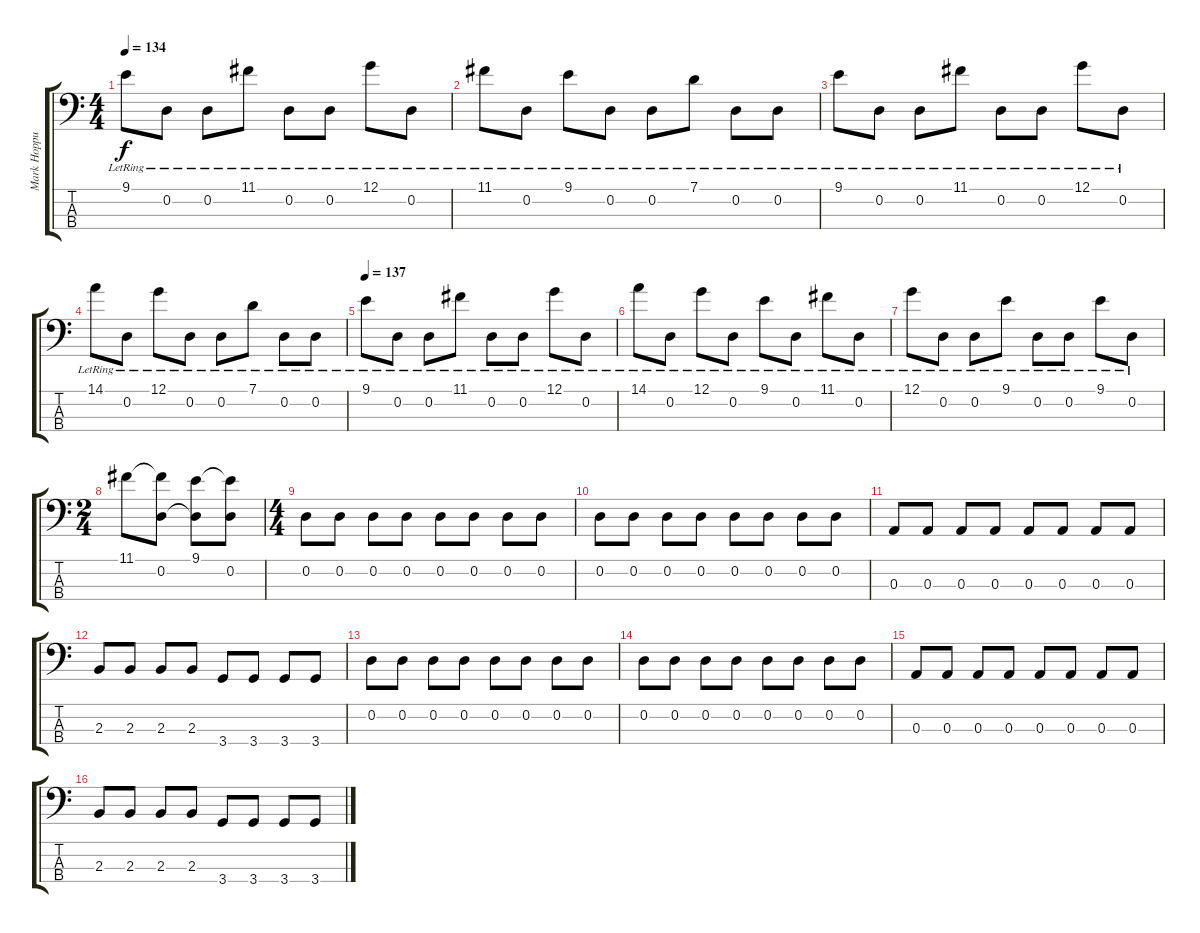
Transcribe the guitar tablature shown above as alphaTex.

\track ("Mark Hoppus" "Mark Hoppu") {instrument electricbasspick}
\staff {score tabs}
\tuning (G2 D2 A1 E1) {hide}
\ts (4 4)
\tempo 134
\clef f4
\ks c
9.1{lr}.8{dy f} 0.2{lr}.8 0.2{lr}.8 11.1{lr}.8 0.2{lr}.8 0.2{lr}.8 12.1{lr}.8 0.2{lr}.8 |
11.1{lr}.8 0.2{lr}.8 9.1{lr}.8 0.2{lr}.8 0.2{lr}.8 7.1{lr}.8 0.2{lr}.8 0.2{lr}.8 |
9.1{lr}.8 0.2{lr}.8 0.2{lr}.8 11.1{lr}.8 0.2{lr}.8 0.2{lr}.8 12.1{lr}.8 0.2{lr}.8 |
14.1{lr}.8 0.2{lr}.8 12.1{lr}.8 0.2{lr}.8 0.2{lr}.8 7.1{lr}.8 0.2{lr}.8 0.2{lr}.8 |
\tempo 137
9.1{lr}.8 0.2{lr}.8 0.2{lr}.8 11.1{lr}.8 0.2{lr}.8 0.2{lr}.8 12.1{lr}.8 0.2{lr}.8 |
14.1{lr}.8 0.2{lr}.8 12.1{lr}.8 0.2{lr}.8 9.1{lr}.8 0.2{lr}.8 11.1{lr}.8 0.2{lr}.8 |
12.1{lr}.8 0.2{lr}.8 0.2{lr}.8 9.1{lr}.8 0.2{lr}.8 0.2{lr}.8 9.1{lr}.8 0.2{lr}.8 |
\ts (2 4)
11.1.8 (11.1{t} 0.2).8 (9.1 0.2{t}).8 (9.1{t} 0.2).8 |
\ts (4 4)
0.2.8 0.2.8 0.2.8 0.2.8 0.2.8 0.2.8 0.2.8 0.2.8 |
0.2.8 0.2.8 0.2.8 0.2.8 0.2.8 0.2.8 0.2.8 0.2.8 |
0.3.8 0.3.8 0.3.8 0.3.8 0.3.8 0.3.8 0.3.8 0.3.8 |
2.3.8 2.3.8 2.3.8 2.3.8 3.4.8 3.4.8 3.4.8 3.4.8 |
0.2.8 0.2.8 0.2.8 0.2.8 0.2.8 0.2.8 0.2.8 0.2.8 |
0.2.8 0.2.8 0.2.8 0.2.8 0.2.8 0.2.8 0.2.8 0.2.8 |
0.3.8 0.3.8 0.3.8 0.3.8 0.3.8 0.3.8 0.3.8 0.3.8 |
2.3.8 2.3.8 2.3.8 2.3.8 3.4.8 3.4.8 3.4.8 3.4.8
